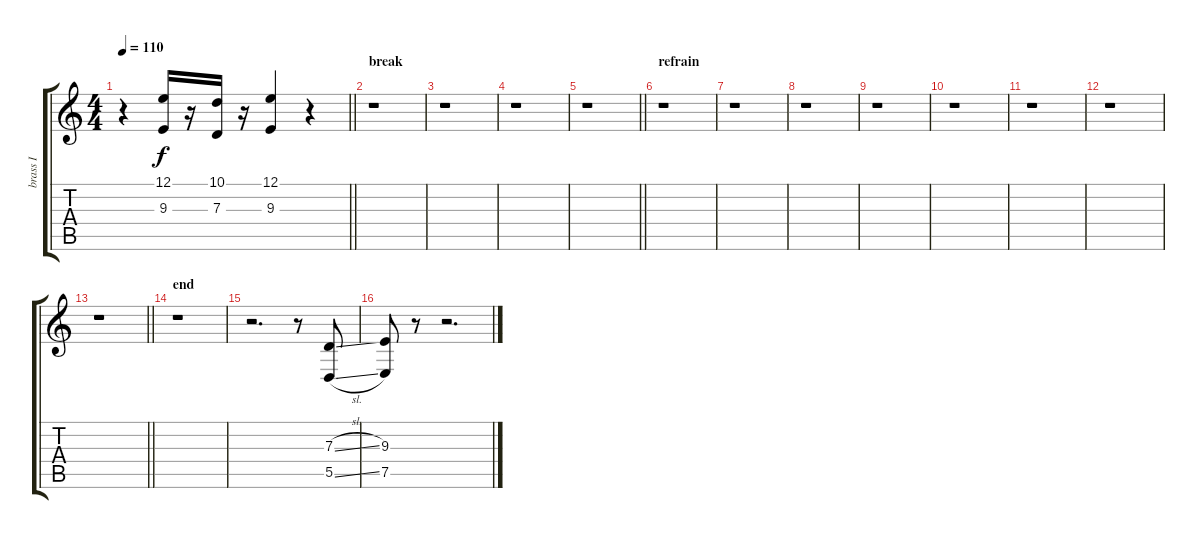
\track ("brass I" "brass I") {instrument brasssection}
\staff {score tabs}
\tuning (E4 B3 G3 D3 A2 E2) {hide}
\ts (4 4)
\tempo 110
\clef g2
\barLineRight lightlight
\ks aminor
r.4{dy f} (12.1 9.3).16 r.16 (10.1 7.3).16 r.16 (12.1 9.3).4 r.4 |
\section ("" "break")
r.1 |
r.1 |
r.1 |
\barLineRight lightlight
r.1 |
\section ("" "refrain")
r.1 |
r.1 |
r.1 |
r.1 |
r.1 |
r.1 |
r.1 |
\barLineRight lightlight
r.1 |
\section ("" "end")
r.1 |
r.2{d} r.8 (7.3{sl} 5.5{sl}).8 |
(9.3 7.5).8 r.8 r.2{d}
